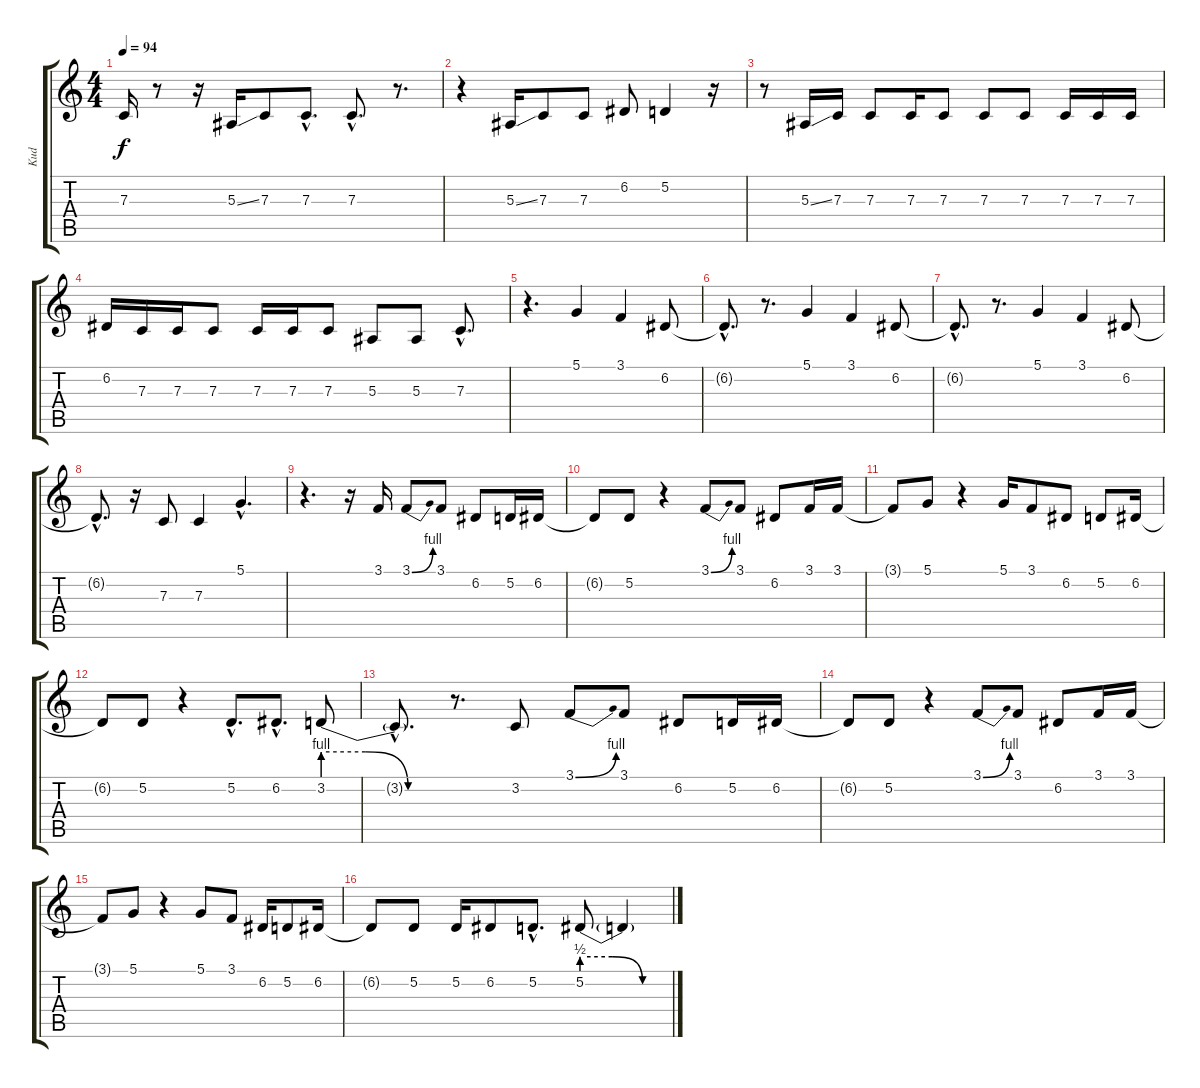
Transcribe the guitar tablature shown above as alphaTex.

\track ("Kud" "Kud") {instrument clarinet}
\staff {score tabs}
\tuning (D4 A3 F3 C3 G2 C2) {hide}
\ts (4 4)
\tempo 94
\clef g2
\ks c
7.3{t}.16{dy f} r.8 r.16 5.3{ss}.16 7.3.8 7.3{hac}.8{d} 7.3{hac}.8{d} r.8{d} |
r.4 5.3{ss}.16 7.3.8 7.3.8 6.2.8 5.2.4 r.16 |
r.8 5.3{ss}.16 7.3.16 7.3.8 7.3.16 7.3.8 7.3.8 7.3.8 7.3.16 7.3.16 7.3.16 |
6.2.16 7.3.16 7.3.16 7.3.8 7.3.16 7.3.16 7.3.8 5.3.8 5.3.8 7.3{hac}.8{d} |
r.4{d} 5.1.4 3.1.4 6.2.8 |
6.2{hac t}.8{d} r.8{d} 5.1.4 3.1.4 6.2.8 |
6.2{hac t}.8{d} r.8{d} 5.1.4 3.1.4 6.2.8 |
6.2{hac t}.8{d} r.16 7.3.8 7.3.4 5.1{hac}.4{d} |
r.4{d} r.16 3.1.16 3.1{be (bend 0 0 60 4)}.8 3.1.8 6.2.8 5.2.16 6.2.16 |
6.2{t}.8 5.2.8 r.4 3.1{be (bend 0 0 60 4)}.8 3.1.8 6.2.8 3.1.16 3.1.16 |
3.1{t}.8 5.1.8 r.4 5.1.16 3.1.8 6.2.8 5.2.8 6.2.16 |
6.2{t}.8 5.2.8 r.4 5.2{hac}.8{d} 6.2{hac}.8{d} 3.2{be (custom 0 4 20 4 40 0 60 0)}.8 |
3.2{hac t}.8{d} r.8{d} 3.2.8 3.1{be (bend 0 0 60 4)}.8 3.1.8 6.2.8 5.2.16 6.2.16 |
6.2{t}.8 5.2.8 r.4 3.1{be (bend 0 0 60 4)}.8 3.1.8 6.2.8 3.1.16 3.1.16 |
3.1{t}.8 5.1.8 r.4 5.1.8 3.1.8 6.2.16 5.2.8 6.2.16 |
6.2{t}.8 5.2.8 5.2.16 6.2.8 5.2{hac}.8{d} 5.2{be (custom 0 2 20 2 40 0 60 0)}.8 5.2{t}.4
